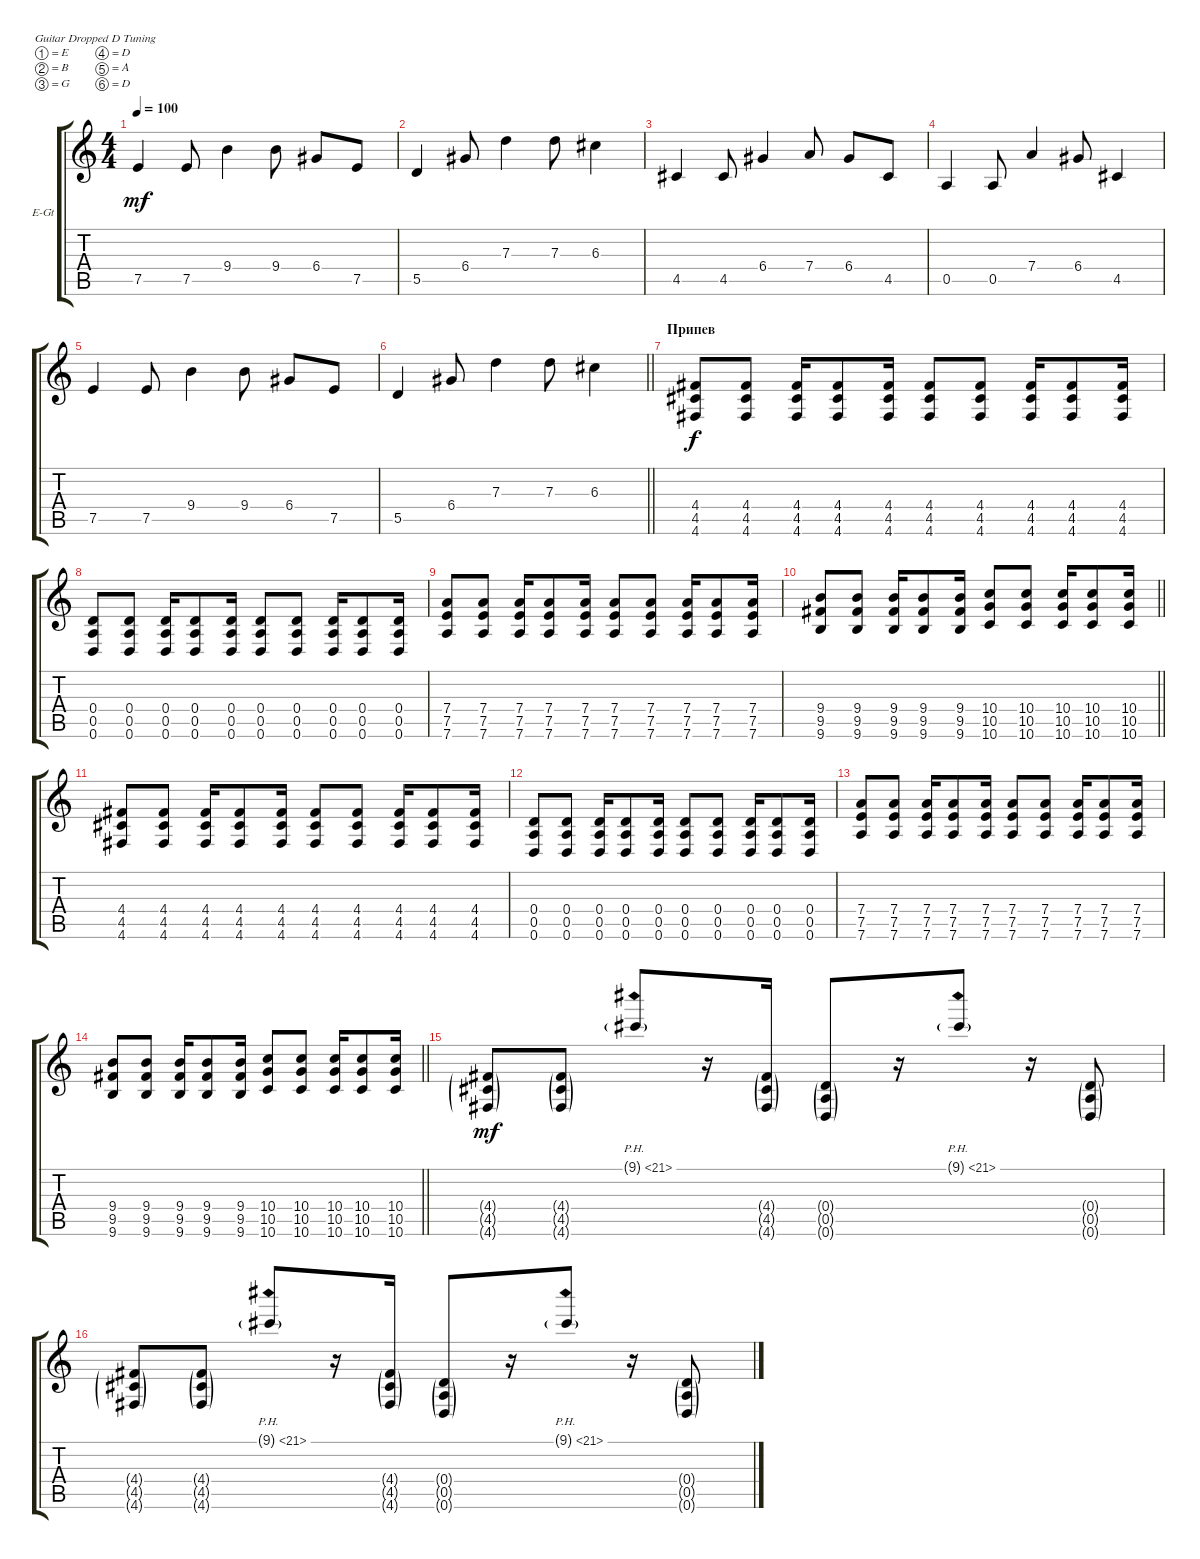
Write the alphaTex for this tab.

\bracketExtendMode groupsimilarinstruments
\firstSystemTrackNameOrientation horizontal
\otherSystemsTrackNameOrientation horizontal
\track ("Guitar" "E-Gt") {instrument distortionguitar}
\staff {score tabs}
\tuning (E4 B3 G3 D3 A2 D2)
\ts (4 4)
\tempo 100
\clef g2
\ks c
7.5.4{dy mf} 7.5.8 9.4.4 9.4.8 6.4.8 7.5.8 |
5.5.4 6.4.8 7.3.4 7.3.8 6.3.4 |
4.5.4 4.5.8 6.4.4 7.4.8 6.4.8 4.5.8 |
0.5.4 0.5.8 7.4.4 6.4.8 4.5.4 |
7.5.4 7.5.8 9.4.4 9.4.8 6.4.8 7.5.8 |
\barLineRight lightlight
5.5.4 6.4.8 7.3.4 7.3.8 6.3.4 |
\section ("" "Припев")
(4.4 4.5 4.6).8{dy f} (4.4 4.5 4.6).8 (4.4 4.5 4.6).16 (4.4 4.5 4.6).8 (4.4 4.5 4.6).16 (4.4 4.5 4.6).8 (4.4 4.5 4.6).8 (4.4 4.5 4.6).16 (4.4 4.5 4.6).8 (4.4 4.5 4.6).16 |
(0.4 0.5 0.6).8 (0.4 0.5 0.6).8 (0.4 0.5 0.6).16 (0.4 0.5 0.6).8 (0.4 0.5 0.6).16 (0.4 0.5 0.6).8 (0.4 0.5 0.6).8 (0.4 0.5 0.6).16 (0.4 0.5 0.6).8 (0.4 0.5 0.6).16 |
(7.4 7.5 7.6).8 (7.4 7.5 7.6).8 (7.4 7.5 7.6).16 (7.4 7.5 7.6).8 (7.4 7.5 7.6).16 (7.4 7.5 7.6).8 (7.4 7.5 7.6).8 (7.4 7.5 7.6).16 (7.4 7.5 7.6).8 (7.4 7.5 7.6).16 |
\barLineRight lightlight
(9.4 9.5 9.6).8 (9.4 9.5 9.6).8 (9.4 9.5 9.6).16 (9.4 9.5 9.6).8 (9.4 9.5 9.6).16 (10.4 10.5 10.6).8 (10.4 10.5 10.6).8 (10.4 10.5 10.6).16 (10.4 10.5 10.6).8 (10.4 10.5 10.6).16 |
(4.4 4.5 4.6).8 (4.4 4.5 4.6).8 (4.4 4.5 4.6).16 (4.4 4.5 4.6).8 (4.4 4.5 4.6).16 (4.4 4.5 4.6).8 (4.4 4.5 4.6).8 (4.4 4.5 4.6).16 (4.4 4.5 4.6).8 (4.4 4.5 4.6).16 |
(0.4 0.5 0.6).8 (0.4 0.5 0.6).8 (0.4 0.5 0.6).16 (0.4 0.5 0.6).8 (0.4 0.5 0.6).16 (0.4 0.5 0.6).8 (0.4 0.5 0.6).8 (0.4 0.5 0.6).16 (0.4 0.5 0.6).8 (0.4 0.5 0.6).16 |
(7.4 7.5 7.6).8 (7.4 7.5 7.6).8 (7.4 7.5 7.6).16 (7.4 7.5 7.6).8 (7.4 7.5 7.6).16 (7.4 7.5 7.6).8 (7.4 7.5 7.6).8 (7.4 7.5 7.6).16 (7.4 7.5 7.6).8 (7.4 7.5 7.6).16 |
\barLineRight lightlight
(9.4 9.5 9.6).8 (9.4 9.5 9.6).8 (9.4 9.5 9.6).16 (9.4 9.5 9.6).8 (9.4 9.5 9.6).16 (10.4 10.5 10.6).8 (10.4 10.5 10.6).8 (10.4 10.5 10.6).16 (10.4 10.5 10.6).8 (10.4 10.5 10.6).16 |
(4.4{g} 4.5{g} 4.6{g}).8{dy mf} (4.4{g} 4.5{g} 4.6{g}).8 9.1{ph 12 g}.8 r.16 (4.4{g} 4.5{g} 4.6{g}).16 (0.4{g} 0.5{g} 0.6{g}).8 r.16 9.1{ph 12 g}.8 r.16 (0.4{g} 0.5{g} 0.6{g}).8 |
(4.4{g} 4.5{g} 4.6{g}).8 (4.4{g} 4.5{g} 4.6{g}).8 9.1{ph 12 g}.8 r.16 (4.4{g} 4.5{g} 4.6{g}).16 (0.4{g} 0.5{g} 0.6{g}).8 r.16 9.1{ph 12 g}.8 r.16 (0.4{g} 0.5{g} 0.6{g}).8
